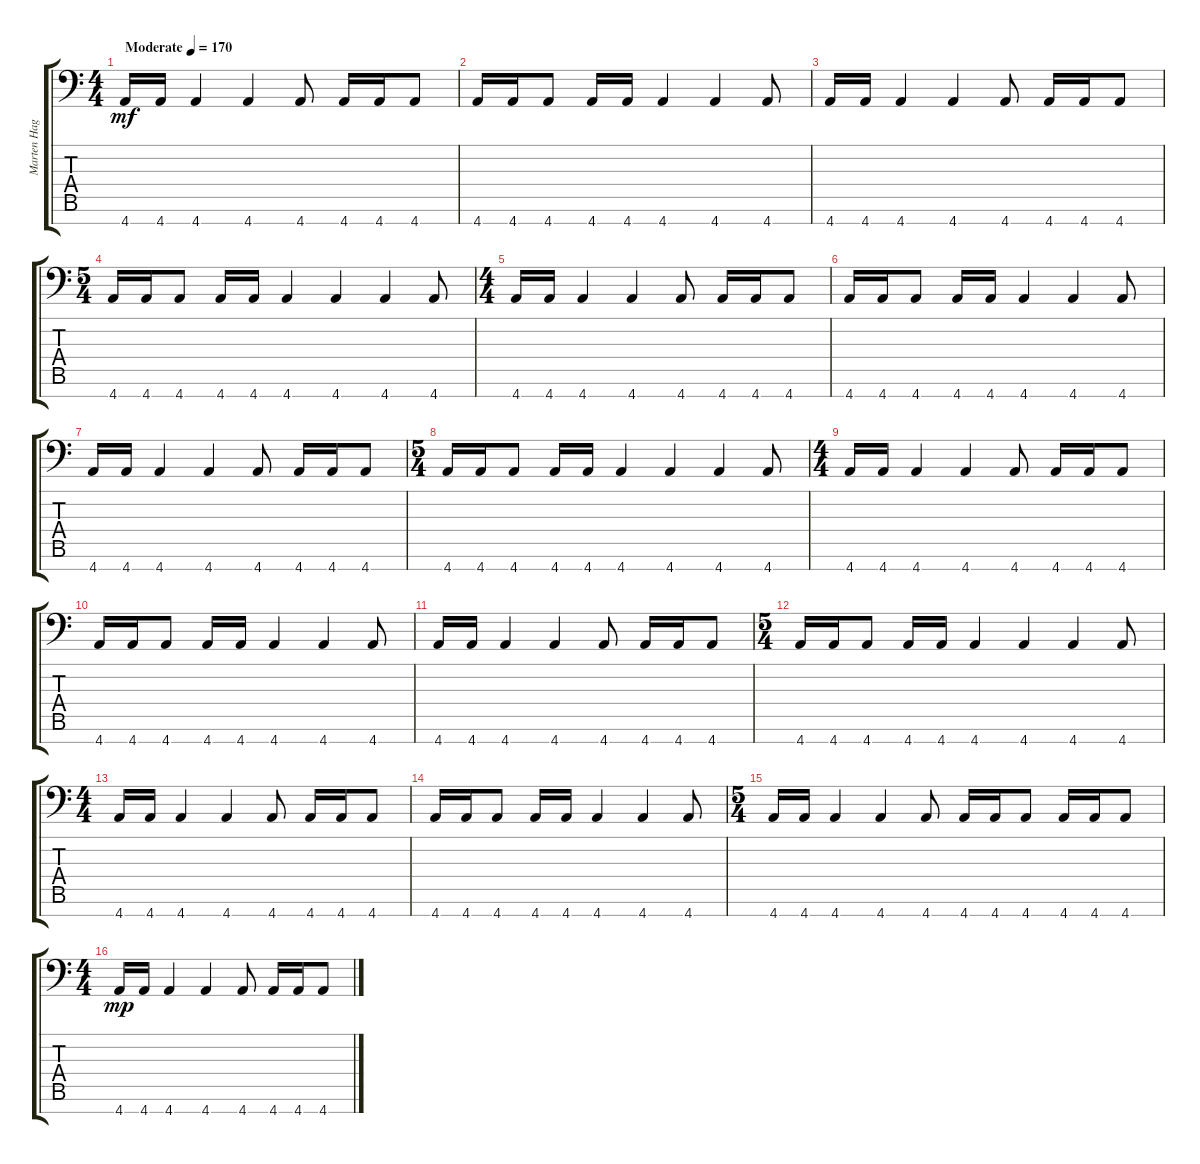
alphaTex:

\track ("Marten Hagstrom" "Marten Hag") {instrument distortionguitar}
\staff {score tabs}
\tuning (Bb3 F3 Db3 Ab2 Eb2 Bb1 F1) {hide}
\ts (4 4)
\tempo (170 "Moderate")
\clef f4
\ks c
4.7.16{dy mf instrument distortionguitar} 4.7.16 4.7.4 4.7.4 4.7.8 4.7.16 4.7.16 4.7.8 |
4.7.16 4.7.16 4.7.8 4.7.16 4.7.16 4.7.4 4.7.4 4.7.8 |
4.7.16 4.7.16 4.7.4 4.7.4 4.7.8 4.7.16 4.7.16 4.7.8 |
\ts (5 4)
4.7.16 4.7.16 4.7.8 4.7.16 4.7.16 4.7.4 4.7.4 4.7.4 4.7.8 |
\ts (4 4)
4.7.16 4.7.16 4.7.4 4.7.4 4.7.8 4.7.16 4.7.16 4.7.8 |
4.7.16 4.7.16 4.7.8 4.7.16 4.7.16 4.7.4 4.7.4 4.7.8 |
4.7.16 4.7.16 4.7.4 4.7.4 4.7.8 4.7.16 4.7.16 4.7.8 |
\ts (5 4)
4.7.16 4.7.16 4.7.8 4.7.16 4.7.16 4.7.4 4.7.4 4.7.4 4.7.8 |
\ts (4 4)
4.7.16 4.7.16 4.7.4 4.7.4 4.7.8 4.7.16 4.7.16 4.7.8 |
4.7.16 4.7.16 4.7.8 4.7.16 4.7.16 4.7.4 4.7.4 4.7.8 |
4.7.16 4.7.16 4.7.4 4.7.4 4.7.8 4.7.16 4.7.16 4.7.8 |
\ts (5 4)
4.7.16 4.7.16 4.7.8 4.7.16 4.7.16 4.7.4 4.7.4 4.7.4 4.7.8 |
\ts (4 4)
4.7.16 4.7.16 4.7.4 4.7.4 4.7.8 4.7.16 4.7.16 4.7.8 |
4.7.16 4.7.16 4.7.8 4.7.16 4.7.16 4.7.4 4.7.4 4.7.8 |
\ts (5 4)
4.7.16 4.7.16 4.7.4 4.7.4 4.7.8 4.7.16 4.7.16 4.7.8 4.7.16 4.7.16 4.7.8 |
\ts (4 4)
4.7.16{dy mp} 4.7.16 4.7.4 4.7.4 4.7.8 4.7.16 4.7.16 4.7.8
